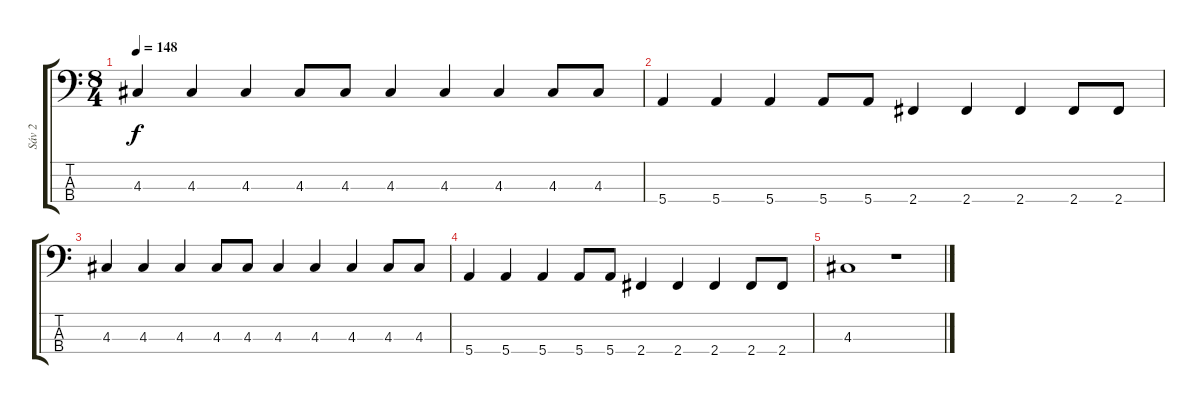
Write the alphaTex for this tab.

\track ("Sáv 2" "Sáv 2") {instrument electricbasspick}
\staff {score tabs}
\tuning (G2 D2 A1 E1) {hide}
\ts (8 4)
\tempo 148
\clef f4
\ks c
4.3.4{dy f} 4.3.4 4.3.4 4.3.8 4.3.8 4.3.4 4.3.4 4.3.4 4.3.8 4.3.8 |
5.4.4 5.4.4 5.4.4 5.4.8 5.4.8 2.4.4 2.4.4 2.4.4 2.4.8 2.4.8 |
4.3.4 4.3.4 4.3.4 4.3.8 4.3.8 4.3.4 4.3.4 4.3.4 4.3.8 4.3.8 |
5.4.4 5.4.4 5.4.4 5.4.8 5.4.8 2.4.4 2.4.4 2.4.4 2.4.8 2.4.8 |
4.3.1 r.1
